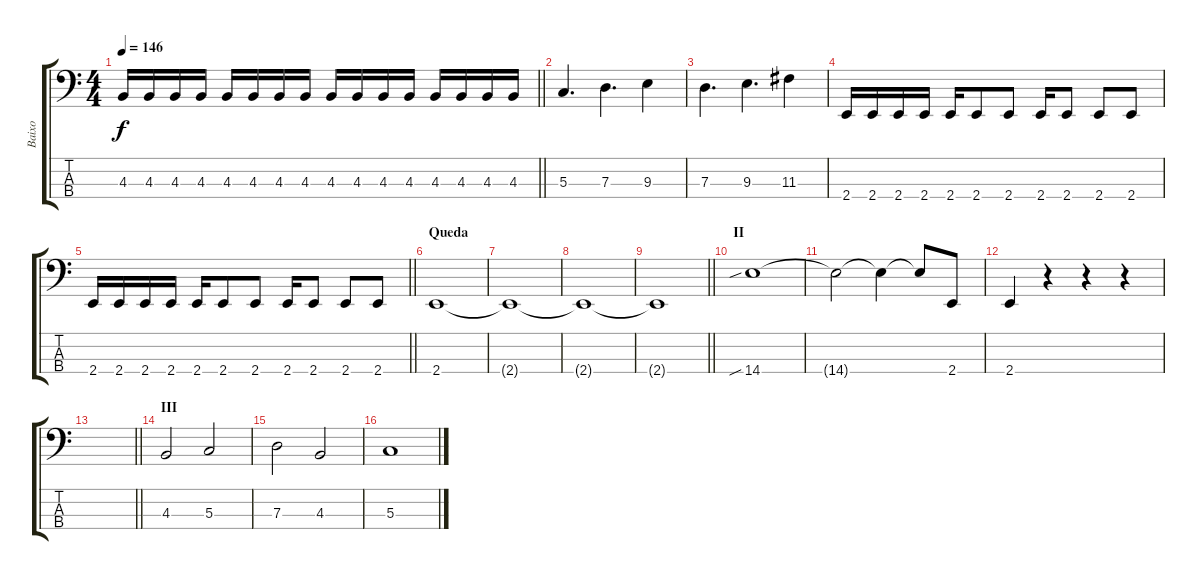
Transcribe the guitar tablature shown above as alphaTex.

\track ("Baixo" "Baixo") {instrument electricbassfinger}
\staff {score tabs}
\tuning (F2 C2 G1 D1) {hide}
\ts (4 4)
\tempo 146
\clef f4
\barLineRight lightlight
\ks c
4.3.16{dy f} 4.3.16 4.3.16 4.3.16 4.3.16 4.3.16 4.3.16 4.3.16 4.3.16 4.3.16 4.3.16 4.3.16 4.3.16 4.3.16 4.3.16 4.3.16 |
5.3.4{d} 7.3.4{d} 9.3.4 |
7.3.4{d} 9.3.4{d} 11.3.4 |
2.4.16 2.4.16 2.4.16 2.4.16 2.4.16 2.4.8 2.4.8 2.4.16 2.4.8 2.4.8 2.4.8 |
\barLineRight lightlight
2.4.16 2.4.16 2.4.16 2.4.16 2.4.16 2.4.8 2.4.8 2.4.16 2.4.8 2.4.8 2.4.8 |
\section ("" "Queda")
2.4.1 |
2.4{t}.1 |
2.4{t}.1 |
\barLineRight lightlight
2.4{t}.1 |
\section ("" "II")
14.4{sib}.1 |
14.4{t}.2 14.4{t}.4 14.4{t}.8 2.4.8 |
2.4.4 r.4 r.4 r.4 |
\barLineRight lightlight
|
\section ("" "III")
4.3.2 5.3.2 |
7.3.2 4.3.2 |
5.3.1
